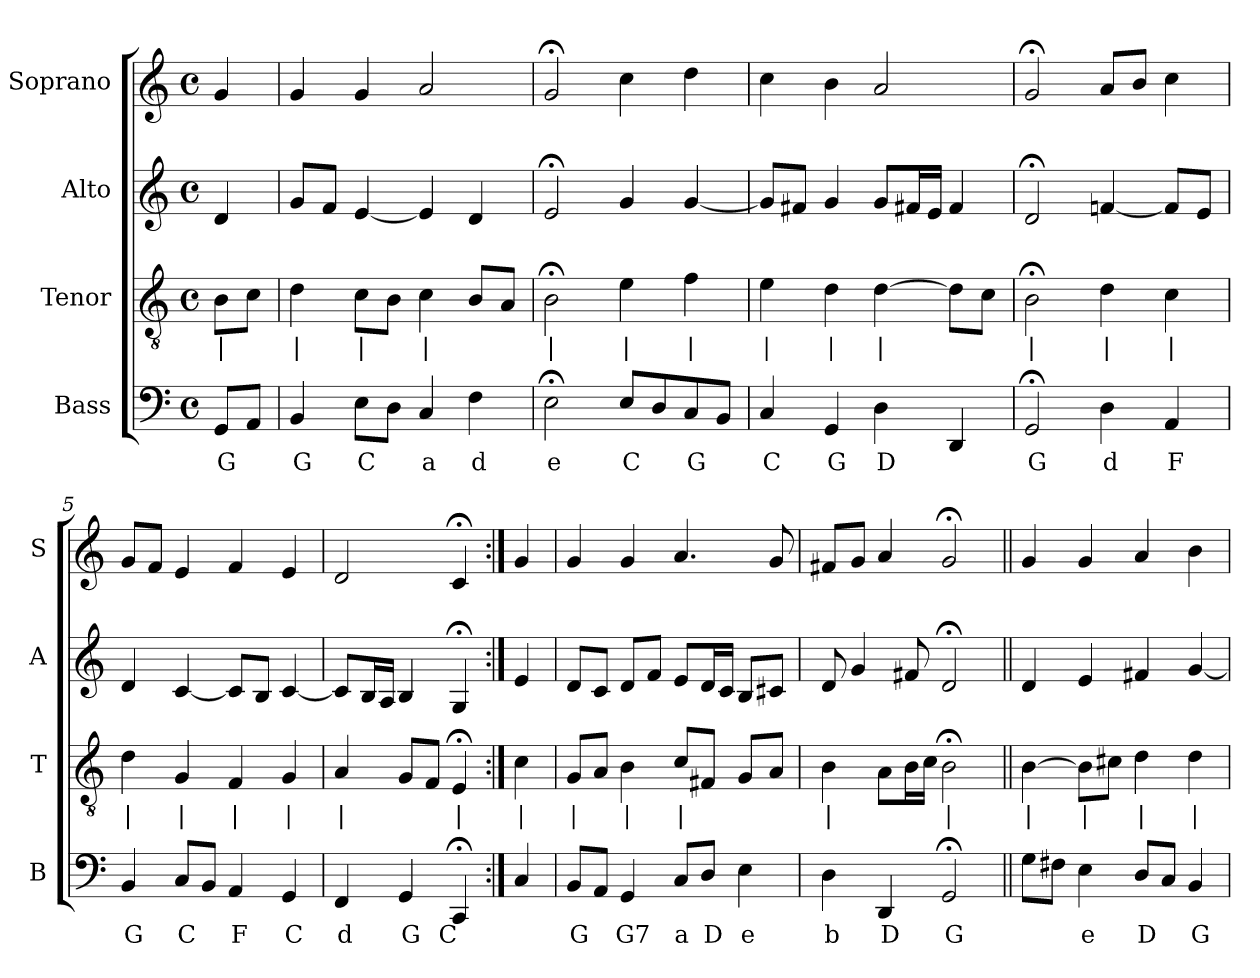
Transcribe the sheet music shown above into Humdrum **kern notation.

**kern	**text	**kern	**text	**kern	**kern
*part4	*part4	*part3	*part3	*part2	*part1
*staff4	*staff4	*staff3	*staff3	*staff2	*staff1
*I"Bass	*	*I"Tenor	*	*I"Alto	*I"Soprano
*I'B	*	*I'T	*	*I'A	*I'S
*clefF4	*	*clefGv2	*	*clefG2	*clefG2
*k[]	*	*k[]	*	*k[]	*k[]
*G:mix	*	*G:mix	*	*G:mix	*G:mix
*M4/4	*	*M4/4	*	*M4/4	*M4/4
*met(c)	*	*met(c)	*	*met(c)	*met(c)
*MM100	*	*MM100	*	*MM100	*MM100
=	=	=	=	=	=
8GGL	G	8BL	|	4d	4g
8AAJ	.	8cJ	.	.	.
=1	=1	=1	=1	=1	=1
4BB	G	4d	|	8gL	4g
.	.	.	.	8fJ	.
8EL	C	8cL	|	[4e	4g
8DJ	.	8BJ	.	.	.
4C	a	4c	|	4e]	2a
4F	d	8BL	.	4d	.
.	.	8AJ	.	.	.
=2	=2	=2	=2	=2	=2
2E;<	e	2B;<	|	2e;<	2g;<
8EL	C	4e	|	4g	4cc
8D	.	.	.	.	.
8C	G	4f	|	[4g	4dd
8BBJ	.	.	.	.	.
=3	=3	=3	=3	=3	=3
4C	C	4e	|	8gL]	4cc
.	.	.	.	8f#XJ	.
4GG	G	4d	|	4g	4b
4D	D	[4d	|	8gL	2a
.	.	.	.	16f#XL	.
.	.	.	.	16eJJ	.
4DD	.	8dL]	.	4f#	.
.	.	8cJ	.	.	.
=4	=4	=4	=4	=4	=4
2GG;<	G	2B;<	|	2d;<	2g;<
4D	d	4d	|	[4fn	8aL
.	.	.	.	.	8bJ
4AA	F	4c	|	8fL]	4cc
.	.	.	.	8eJ	.
=5	=5	=5	=5	=5	=5
4BB	G	4d	|	4d	8gL
.	.	.	.	.	8fJ
8CL	C	4G	|	[4c	4e
8BBJ	.	.	.	.	.
4AA	F	4F	|	8cL]	4f
.	.	.	.	8BJ	.
4GG	C	4G	|	[4c	4e
=6	=6	=6	=6	=6	=6
4FF	d	4A	|	8cL]	2d
.	.	.	.	16BL	.
.	.	.	.	16AJJ	.
4GG	G	8GL	.	4B	.
.	.	8FJ	.	.	.
4CC;<	C	4E;<	|	4G;<	4c;<
=:|!	=:|!	=:|!	=:|!	=:|!	=:|!
4C	.	4c	|	4e	4g
=7	=7	=7	=7	=7	=7
8BBL	G	8GL	|	8dL	4g
8AAJ	.	8AJ	.	8cJ	.
4GG	G7	4B	|	8dL	4g
.	.	.	.	8fJ	.
8CL	a	8cL	|	8eL	4.a
8DJ	D	8F#XJ	.	16dL	.
.	.	.	.	16cJJ	.
4E	e	8GL	.	8BL	.
.	.	8AJ	.	8c#XJ	8g
=8	=8	=8	=8	=8	=8
4D	b	4B	|	8d	8f#XL
.	.	.	.	4g	8gJ
4DD	D	8AL	.	.	4a
.	.	16BL	.	8f#X	.
.	.	16cJJ	.	.	.
2GG;<	G	2B;<	|	2d;<	2g;<
=9||	=9||	=9||	=9||	=9||	=9||
8GL	.	[4B	|	4d	4g
8F#XJ	.	.	.	.	.
4E	e	8BL]	|	4e	4g
.	.	8c#XJ	.	.	.
8DL	D	4d	|	4f#X	4a
8CJ	.	.	.	.	.
4BB	G	4d	|	[4g	4b
=	=	=	=	=	=
*-	*-	*-	*-	*-	*-
